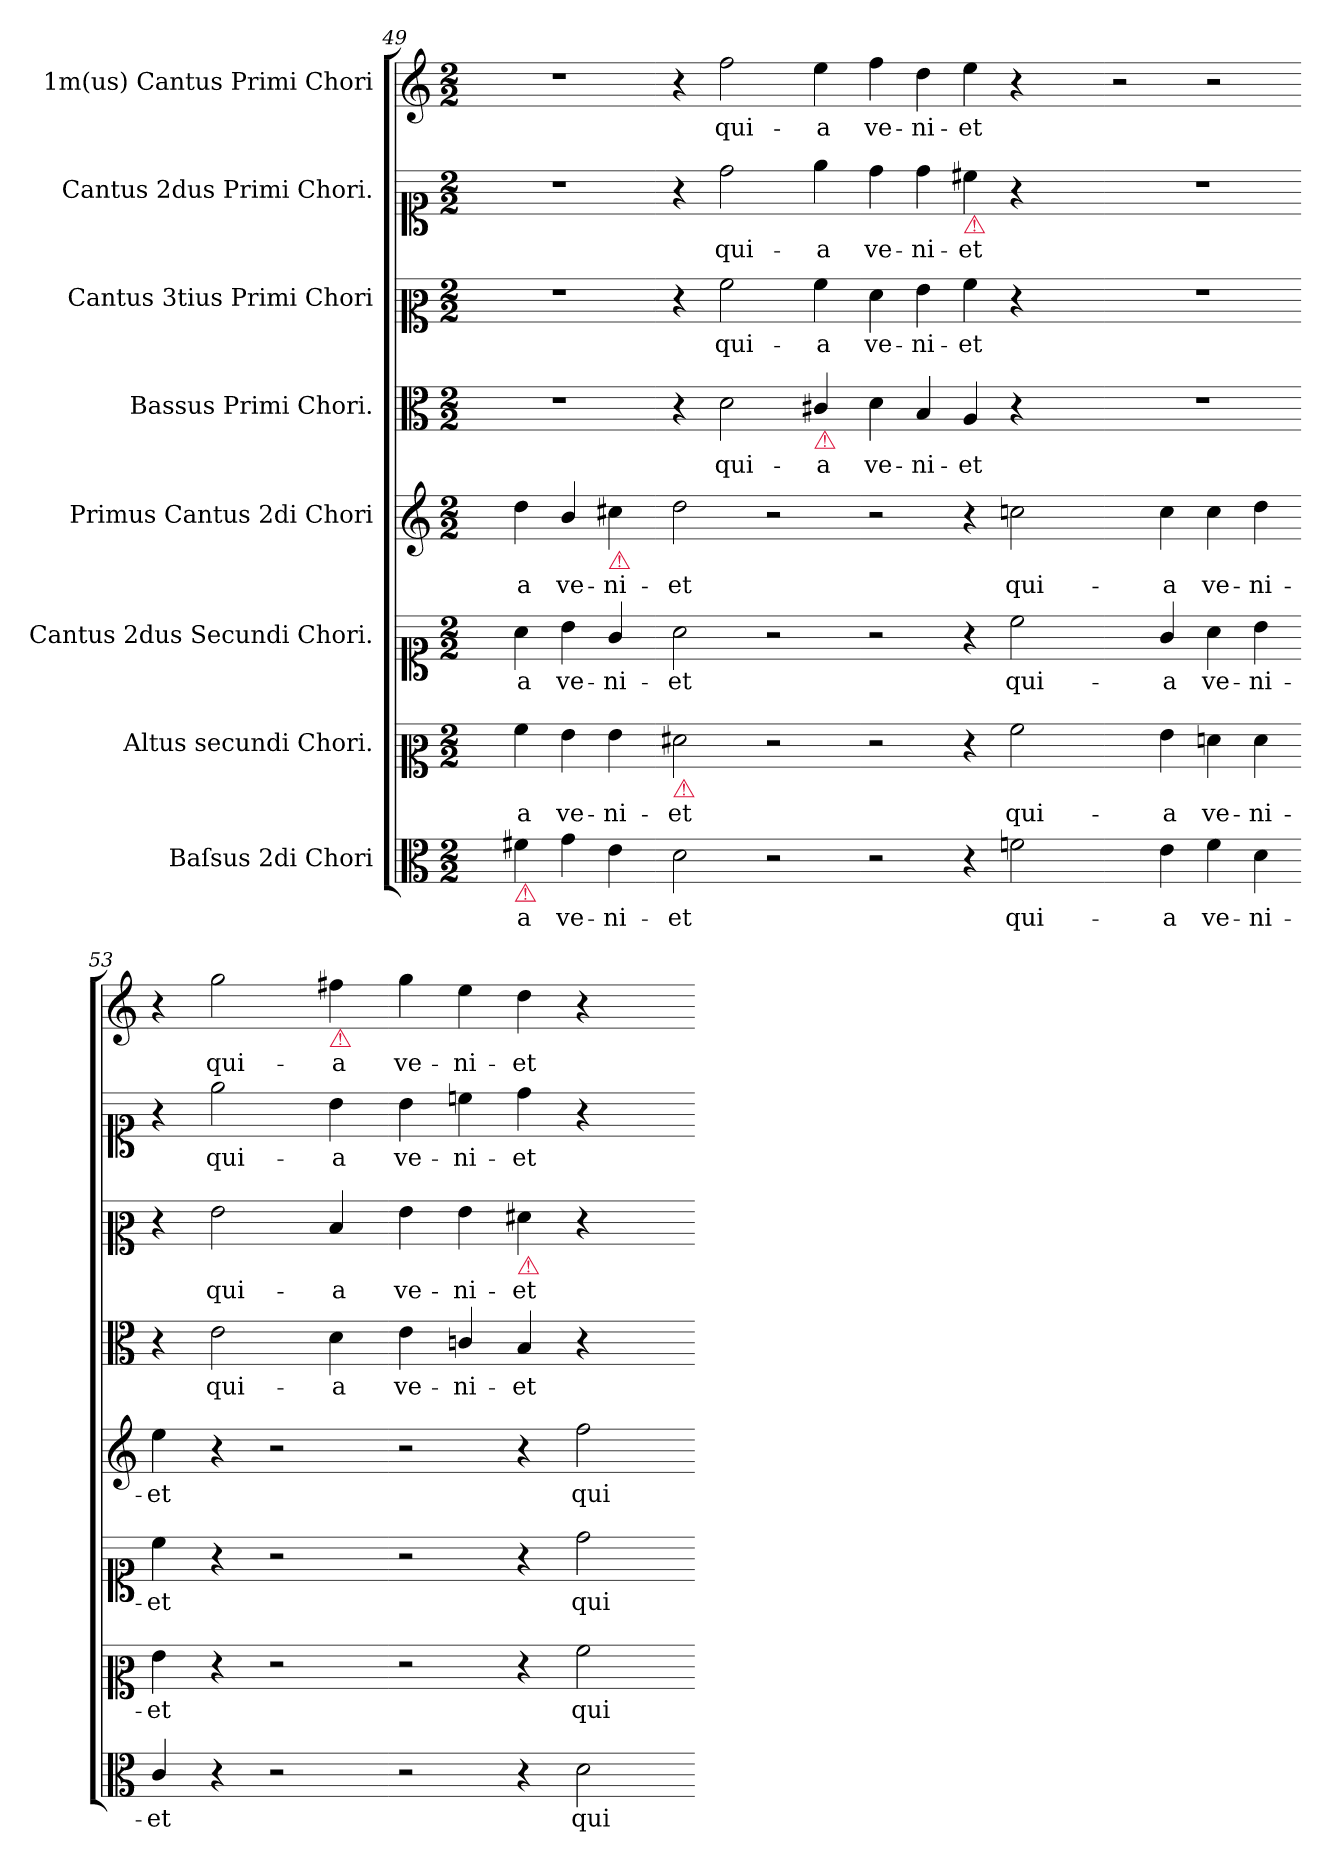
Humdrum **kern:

**kern	**text	**kern	**text	**kern	**text	**kern	**text	**kern	**text	**kern	**text	**kern	**text	**kern	**text
*part8	*part8	*part7	*part7	*part6	*part6	*part5	*part5	*part4	*part4	*part3	*part3	*part2	*part2	*part1	*part1
*staff8	*staff8	*staff7	*staff7	*staff6	*staff6	*staff5	*staff5	*staff4	*staff4	*staff3	*staff3	*staff2	*staff2	*staff1	*staff1
*I"Baſsus 2di Chori	*	*I"Altus secundi Chori.	*	*I"Cantus 2dus Secundi Chori.	*	*I"Primus Cantus 2di Chori	*	*I"Bassus Primi Chori.	*	*I"Cantus 3tius Primi Chori	*	*I"Cantus 2dus Primi Chori.	*	*I"1m(us) Cantus Primi Chori	*
*clefC3	*	*clefC2	*	*clefC1	*	*clefG2	*	*clefC3	*	*clefC2	*	*clefC1	*	*clefG2	*
*k[]	*	*k[]	*	*k[]	*	*k[]	*	*k[]	*	*k[]	*	*k[]	*	*k[]	*
*C:	*	*C:	*	*C:	*	*C:	*	*C:	*	*C:	*	*C:	*	*C:	*
*M2/2	*	*M2/2	*	*M2/2	*	*M2/2	*	*M2/2	*	*M2/2	*	*M2/2	*	*M2/2	*
=49	=49	=49	=49	=49	=49	=49	=49	=49	=49	=49	=49	=49	=49	=49	=49
4ryy	.	4ryy	.	4ryy	.	4ryy	.	1r	.	1r	.	1r	.	1r	.
!LO:TX:b:color=crimson:t=⚠	!	!	!	!	!	!	!	!	!	!	!	!	!	!	!
4f#X\	-a	4a\	-a	4a\	-a	4dd\	-a	.	.	.	.	.	.	.	.
4g\	ve-	4g\	ve-	4b\	ve-	4b/	ve-	.	.	.	.	.	.	.	.
!	!	!	!	!	!	!LO:TX:b:color=crimson:t=⚠	!	!	!	!	!	!	!	!	!
4e\	-ni-	4g\	-ni-	4g/	-ni-	4cc#X\	-ni-	.	.	.	.	.	.	.	.
=50-	=50-	=50-	=50-	=50-	=50-	=50-	=50-	=50-	=50-	=50-	=50-	=50-	=50-	=50-	=50-
!	!	!LO:TX:b:color=crimson:t=⚠	!	!	!	!	!	!	!	!	!	!	!	!	!
2d\	-et	2f#X\	-et	2a\	-et	2dd\	-et	4r	.	4r	.	4r	.	4r	.
.	.	.	.	.	.	.	.	2d\	qui-	2a\	qui-	2dd\	qui-	2ff\	qui-
2r	.	2r	.	2r	.	2r	.	.	.	.	.	.	.	.	.
!	!	!	!	!	!	!	!	!LO:TX:b:color=crimson:t=⚠	!	!	!	!	!	!	!
.	.	.	.	.	.	.	.	4c#X/	-a	4a\	-a	4ee\	-a	4ee\	-a
=51-	=51-	=51-	=51-	=51-	=51-	=51-	=51-	=51-	=51-	=51-	=51-	=51-	=51-	=51-	=51-
2r	.	2r	.	2r	.	2r	.	4d\	ve-	4f\	ve-	4dd\	ve-	4ff\	ve-
.	.	.	.	.	.	.	.	4B/	-ni-	4g\	-ni-	4dd\	-ni-	4dd\	-ni-
!	!	!	!	!	!	!	!	!	!	!	!	!LO:TX:b:color=crimson:t=⚠	!	!	!
4r	.	4r	.	4r	.	4r	.	4A/	-et	4a\	-et	4cc#X\	-et	4ee\	-et
2fn\	qui-	2a\	qui-	2cc\	qui-	2ccn\	qui-	4r	.	4r	.	4r	.	4r	.
.	.	.	.	.	.	.	.	4ryy	.	4ryy	.	4ryy	.	4ryy	.
=52-	=52-	=52-	=52-	=52-	=52-	=52-	=52-	=52-	=52-	=52-	=52-	=52-	=52-	=52-	=52-
4ryy	.	4ryy	.	4ryy	.	4ryy	.	1r	.	1r	.	1r	.	2r	.
4e\	-a	4g\	-a	4g/	-a	4cc\	-a	.	.	.	.	.	.	.	.
4f\	ve-	4fn\	ve-	4a\	ve-	4cc\	ve-	.	.	.	.	.	.	2r	.
4d\	-ni-	4f\	-ni-	4b\	-ni-	4dd\	-ni-	.	.	.	.	.	.	.	.
=53-	=53-	=53-	=53-	=53-	=53-	=53-	=53-	=53-	=53-	=53-	=53-	=53-	=53-	=53-	=53-
4c/	-et	4g\	-et	4cc\	-et	4ee\	-et	4r	.	4r	.	4r	.	4r	.
4r	.	4r	.	4r	.	4r	.	2e\	qui-	2g\	qui-	2ee\	qui-	2gg\	qui-
2r	.	2r	.	2r	.	2r	.	.	.	.	.	.	.	.	.
!	!	!	!	!	!	!	!	!	!	!	!	!	!	!LO:TX:b:color=crimson:t=⚠	!
.	.	.	.	.	.	.	.	4d\	-a	4d/	-a	4b\	-a	4ff#X\	-a
=54-	=54-	=54-	=54-	=54-	=54-	=54-	=54-	=54-	=54-	=54-	=54-	=54-	=54-	=54-	=54-
2r	.	2r	.	2r	.	2r	.	4e\	ve-	4g\	ve-	4b\	ve-	4gg\	ve-
.	.	.	.	.	.	.	.	4cn/	-ni-	4g\	-ni-	4ccn\	-ni-	4ee\	-ni-
!	!	!	!	!	!	!	!	!	!	!LO:TX:b:color=crimson:t=⚠	!	!	!	!	!
4r	.	4r	.	4r	.	4r	.	4B/	-et	4f#X\	-et	4dd\	-et	4dd\	-et
2d\	qui-	2a\	qui-	2dd\	qui-	2ff\	qui-	4r	.	4r	.	4r	.	4r	.
.	.	.	.	.	.	.	.	4ryy	.	4ryy	.	4ryy	.	4ryy	.
=-	=-	=-	=-	=-	=-	=-	=-	=-	=-	=-	=-	=-	=-	=-	=-
*-	*-	*-	*-	*-	*-	*-	*-	*-	*-	*-	*-	*-	*-	*-	*-
